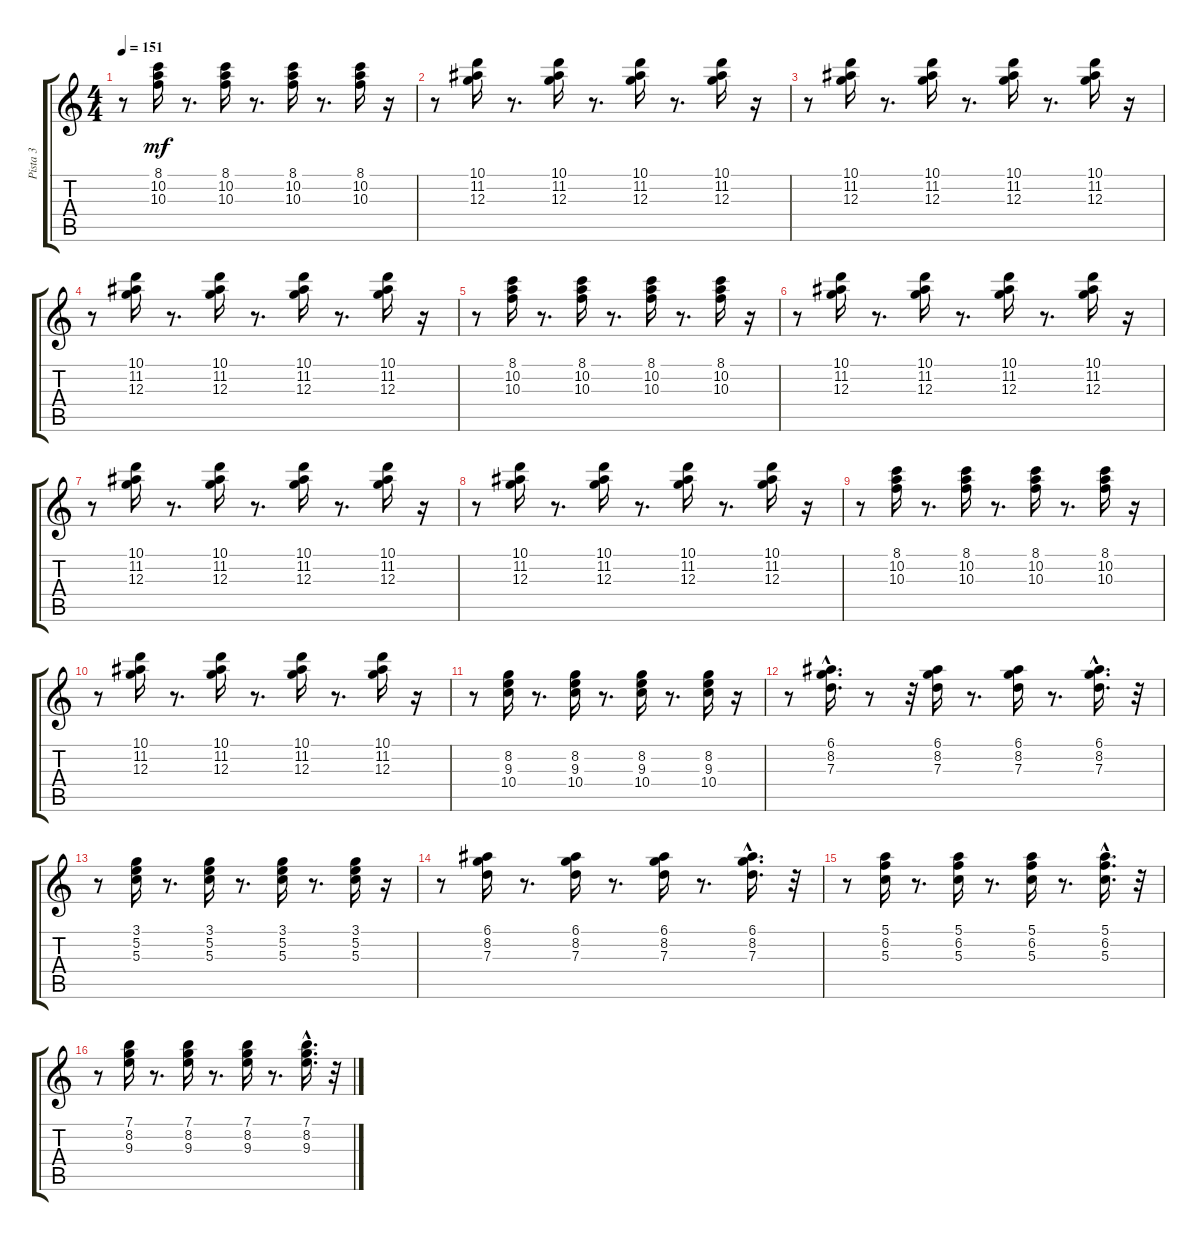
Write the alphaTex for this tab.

\track ("Pista 3" "Pista 3") {instrument electricguitarmuted}
\staff {score tabs}
\tuning (E4 B3 G3 D3 A2 E2) {hide}
\ts (4 4)
\tempo 151
\clef g2
\ks c
r.8{dy mf} (8.1 10.2 10.3).16 r.8{d} (8.1 10.2 10.3).16 r.8{d} (8.1 10.2 10.3).16 r.8{d} (8.1 10.2 10.3).16 r.16 |
r.8 (10.1 11.2 12.3).16 r.8{d} (10.1 11.2 12.3).16 r.8{d} (10.1 11.2 12.3).16 r.8{d} (10.1 11.2 12.3).16 r.16 |
r.8 (10.1 11.2 12.3).16 r.8{d} (10.1 11.2 12.3).16 r.8{d} (10.1 11.2 12.3).16 r.8{d} (10.1 11.2 12.3).16 r.16 |
r.8 (10.1 11.2 12.3).16 r.8{d} (10.1 11.2 12.3).16 r.8{d} (10.1 11.2 12.3).16 r.8{d} (10.1 11.2 12.3).16 r.16 |
r.8 (8.1 10.2 10.3).16 r.8{d} (8.1 10.2 10.3).16 r.8{d} (8.1 10.2 10.3).16 r.8{d} (8.1 10.2 10.3).16 r.16 |
r.8 (10.1 11.2 12.3).16 r.8{d} (10.1 11.2 12.3).16 r.8{d} (10.1 11.2 12.3).16 r.8{d} (10.1 11.2 12.3).16 r.16 |
r.8 (10.1 11.2 12.3).16 r.8{d} (10.1 11.2 12.3).16 r.8{d} (10.1 11.2 12.3).16 r.8{d} (10.1 11.2 12.3).16 r.16 |
r.8 (10.1 11.2 12.3).16 r.8{d} (10.1 11.2 12.3).16 r.8{d} (10.1 11.2 12.3).16 r.8{d} (10.1 11.2 12.3).16 r.16 |
r.8 (8.1 10.2 10.3).16 r.8{d} (8.1 10.2 10.3).16 r.8{d} (8.1 10.2 10.3).16 r.8{d} (8.1 10.2 10.3).16 r.16 |
r.8 (10.1 11.2 12.3).16 r.8{d} (10.1 11.2 12.3).16 r.8{d} (10.1 11.2 12.3).16 r.8{d} (10.1 11.2 12.3).16 r.16 |
r.8 (8.2 9.3 10.4).16 r.8{d} (8.2 9.3 10.4).16 r.8{d} (8.2 9.3 10.4).16 r.8{d} (8.2 9.3 10.4).16 r.16 |
r.8 (6.1 8.2{hac} 7.3{hac}).16{d} r.8 r.32 (6.1 8.2 7.3).16 r.8{d} (6.1 8.2 7.3).16 r.8{d} (6.1 8.2 7.3{hac}).16{d} r.32 |
r.8 (3.1 5.2 5.3).16 r.8{d} (3.1 5.2 5.3).16 r.8{d} (3.1 5.2 5.3).16 r.8{d} (3.1 5.2 5.3).16 r.16 |
r.8 (6.1 8.2 7.3).16 r.8{d} (6.1 8.2 7.3).16 r.8{d} (6.1 8.2 7.3).16 r.8{d} (6.1{hac} 8.2 7.3{hac}).16{d} r.32 |
r.8 (5.1 6.2 5.3).16 r.8{d} (5.1 6.2 5.3).16 r.8{d} (5.1 6.2 5.3).16 r.8{d} (5.1{hac} 6.2 5.3{hac}).16{d} r.32 |
r.8 (7.1 8.2 9.3).16 r.8{d} (7.1 8.2 9.3).16 r.8{d} (7.1 8.2 9.3).16 r.8{d} (7.1 8.2 9.3{hac}).16{d} r.32
